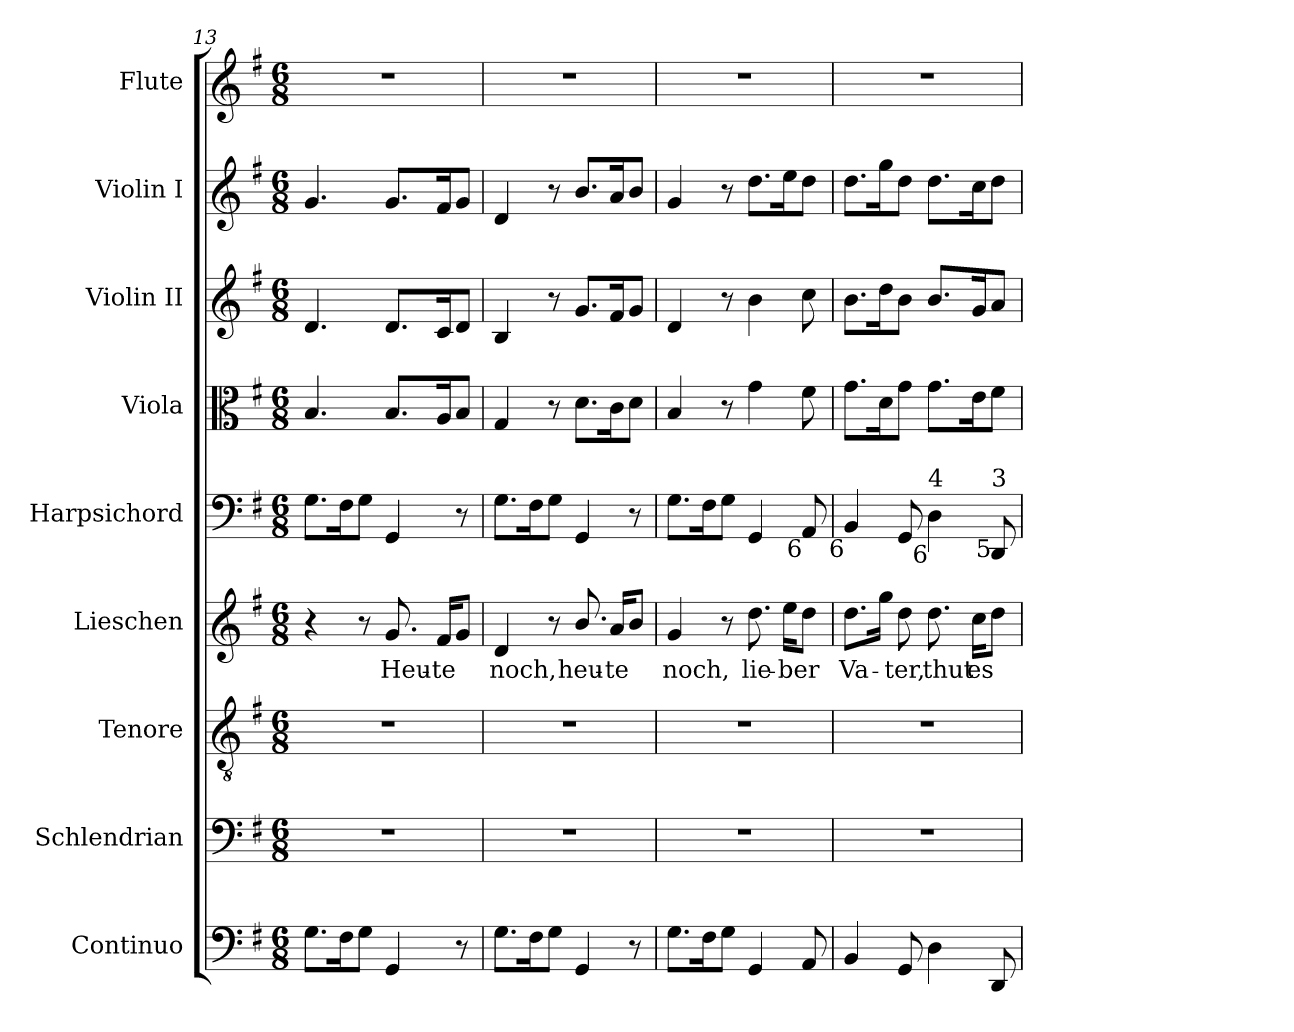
**kern	**kern	**kern	**kern	**text	**kern	**kern	**kern	**kern	**kern
*part9	*part8	*part7	*part6	*part6	*part5	*part4	*part3	*part2	*part1
*staff9	*staff8	*staff7	*staff6	*staff6	*staff5	*staff4	*staff3	*staff2	*staff1
*I"Continuo	*I"Schlendrian	*I"Tenore	*I"Lieschen	*	*I"Harpsichord	*I"Viola	*I"Violin II	*I"Violin I	*I"Flute
*I'Continuo	*I'Schlendrian	*I'Tenore	*I'Lieschen	*	*	*I'Viola	*	*	*
*clefF4	*clefF4	*clefGv2	*clefG2	*	*clefF4	*clefC3	*clefG2	*clefG2	*clefG2
*	*	*ITrd7c12	*	*	*	*	*	*	*
*k[f#]	*k[f#]	*k[f#]	*k[f#]	*	*k[f#]	*k[f#]	*k[f#]	*k[f#]	*k[f#]
*G:	*G:	*G:	*G:	*	*G:	*G:	*G:	*G:	*G:
*M6/8	*M6/8	*M6/8	*M6/8	*	*M6/8	*M6/8	*M6/8	*M6/8	*M6/8
=13	=13	=13	=13	=13	=13	=13	=13	=13	=13
!	!LO:N:vis=1	!LO:N:vis=1	!	!	!	!	!	!	!LO:N:vis=1
8.Gi\L	2.r	2.r	4r	.	8.Gi\L	4.Bi/	4.di/	4.gi/	2.r
16F#i\k	.	.	.	.	16F#i\k	.	.	.	.
8Gi\J	.	.	8r	.	8Gi\J	.	.	.	.
!	!	!	!	!LO:LY:b:color=#000000	!	!	!	!	!
4GGi/	.	.	8.gi/	Heu-	4GGi/	8.Bi/L	8.di/L	8.gi/L	.
!	!	!	!	!LO:LY:b:color=#000000	!	!	!	!	!
.	.	.	16f#i/KL	-te	.	16Ai/k	16ci/k	16f#i/k	.
8r	.	.	8gi/J	.	8r	8Bi/J	8di/J	8gi/J	.
=14	=14	=14	=14	=14	=14	=14	=14	=14	=14
!	!LO:N:vis=1	!LO:N:vis=1	!	!	!	!	!	!	!
!	!	!	!	!LO:LY:b:color=#000000	!	!	!	!	!LO:N:vis=1
8.Gi\L	2.r	2.r	4di/	noch,	8.Gi\L	4Gi/	4Bi/	4di/	2.r
16F#i\k	.	.	.	.	16F#i\k	.	.	.	.
8Gi\J	.	.	8r	.	8Gi\J	8r	8r	8r	.
!	!	!	!	!LO:LY:b:color=#000000	!	!	!	!	!
4GGi/	.	.	8.bi/	heu-	4GGi/	8.di\L	8.gi/L	8.bi/L	.
!	!	!	!	!LO:LY:b:color=#000000	!	!	!	!	!
.	.	.	16ai/KL	-te	.	16ci\k	16f#i/k	16ai/k	.
8r	.	.	8bi/J	.	8r	8di\J	8gi/J	8bi/J	.
=15	=15	=15	=15	=15	=15	=15	=15	=15	=15
!	!LO:N:vis=1	!LO:N:vis=1	!	!	!	!	!	!	!
!	!	!	!	!LO:LY:b:color=#000000	!	!	!	!	!LO:N:vis=1
8.Gi\L	2.r	2.r	4gi/	noch,	8.Gi\L	4Bi/	4di/	4gi/	2.r
16F#i\k	.	.	.	.	16F#i\k	.	.	.	.
8Gi\J	.	.	8r	.	8Gi\J	8r	8r	8r	.
!	!	!	!	!LO:LY:b:color=#000000	!	!	!	!	!
4GGi/	.	.	8.ddi\	lie-	4GGi/	4gi\	4bi\	8.ddi\L	.
!	!	!	!	!LO:LY:b:color=#000000	!	!	!	!	!
.	.	.	16eei\KL	-ber	.	.	.	16eei\k	.
!	!	!	!	!	!LO:TX:b:rj:t=6	!	!	!	!
8AAi/	.	.	8ddi\J	.	8AAi/	8f#i\	8cci\	8ddi\J	.
=16	=16	=16	=16	=16	=16	=16	=16	=16	=16
!	!LO:N:vis=1	!LO:N:vis=1	!	!	!	!	!	!	!
!	!	!	!	!	!LO:TX:b:rj:t=6	!	!	!	!
!	!	!	!	!LO:LY:b:color=#000000	!	!	!	!	!LO:N:vis=1
4BBi/	2.r	2.r	8.ddi\L	Va-	4BBi/	8.gi\L	8.bi\L	8.ddi\L	2.r
.	.	.	16ggi\Jk	.	.	16di\k	16ddi\k	16ggi\k	.
!	!	!	!	!LO:LY:b:color=#000000	!	!	!	!	!
8GGi/	.	.	8ddi\	-ter,	8GGi/	8gi\J	8bi\J	8ddi\J	.
!	!	!	!	!	!LO:TX:b:rj:t=6	!	!	!	!
!	!	!	!	!	!LO:TX:t=4	!	!	!	!
!	!	!	!	!LO:LY:b:color=#000000	!	!	!	!	!
4Di\	.	.	8.ddi\	thut	4Di\	8.gi\L	8.bi/L	8.ddi\L	.
!	!	!	!	!LO:LY:b:color=#000000	!	!	!	!	!
.	.	.	16cci\KL	es	.	16ei\k	16gi/k	16cci\k	.
!	!	!	!	!	!LO:TX:b:rj:t=5	!	!	!	!
!	!	!	!	!	!LO:TX:t=3	!	!	!	!
8DDi/	.	.	8ddi\J	.	8DDi/	8f#i\J	8ai/J	8ddi\J	.
=	=	=	=	=	=	=	=	=	=
*-	*-	*-	*-	*-	*-	*-	*-	*-	*-
